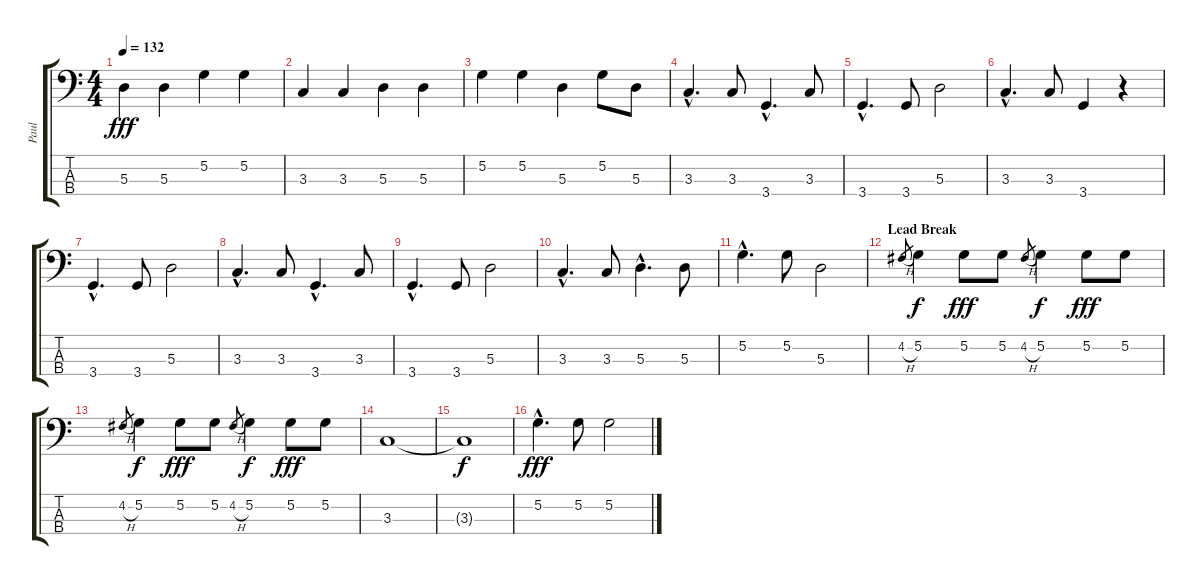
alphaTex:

\track ("Paul" "Paul") {instrument electricbasspick}
\staff {score tabs}
\tuning (G2 D2 A1 E1) {hide}
\ts (4 4)
\tempo 132
\clef f4
\ks c
5.3.4{dy fff} 5.3.4 5.2.4 5.2.4 |
3.3.4 3.3.4 5.3.4 5.3.4 |
5.2.4 5.2.4 5.3.4 5.2.8 5.3.8 |
3.3{hac}.4{d} 3.3.8 3.4{hac}.4{d} 3.3.8 |
3.4{hac}.4{d} 3.4.8 5.3.2 |
3.3{hac}.4{d} 3.3.8 3.4.4 r.4 |
3.4{hac}.4{d} 3.4.8 5.3.2 |
3.3{hac}.4{d} 3.3.8 3.4{hac}.4{d} 3.3.8 |
3.4{hac}.4{d} 3.4.8 5.3.2 |
3.3{hac}.4{d} 3.3.8 5.3{hac}.4{d} 5.3.8 |
5.2{hac}.4{d} 5.2.8 5.3.2 |
\section ("" "Lead Break")
4.2{h}.8{gr} 5.2.4{dy f} 5.2.8{dy fff} 5.2.8 4.2{h}.8{gr} 5.2.4{dy f} 5.2.8{dy fff} 5.2.8 |
4.2{h}.8{gr} 5.2.4{dy f} 5.2.8{dy fff} 5.2.8 4.2{h}.8{gr} 5.2.4{dy f} 5.2.8{dy fff} 5.2.8 |
3.3.1 |
3.3{t}.1{dy f} |
5.2{hac}.4{d dy fff} 5.2.8 5.2.2
